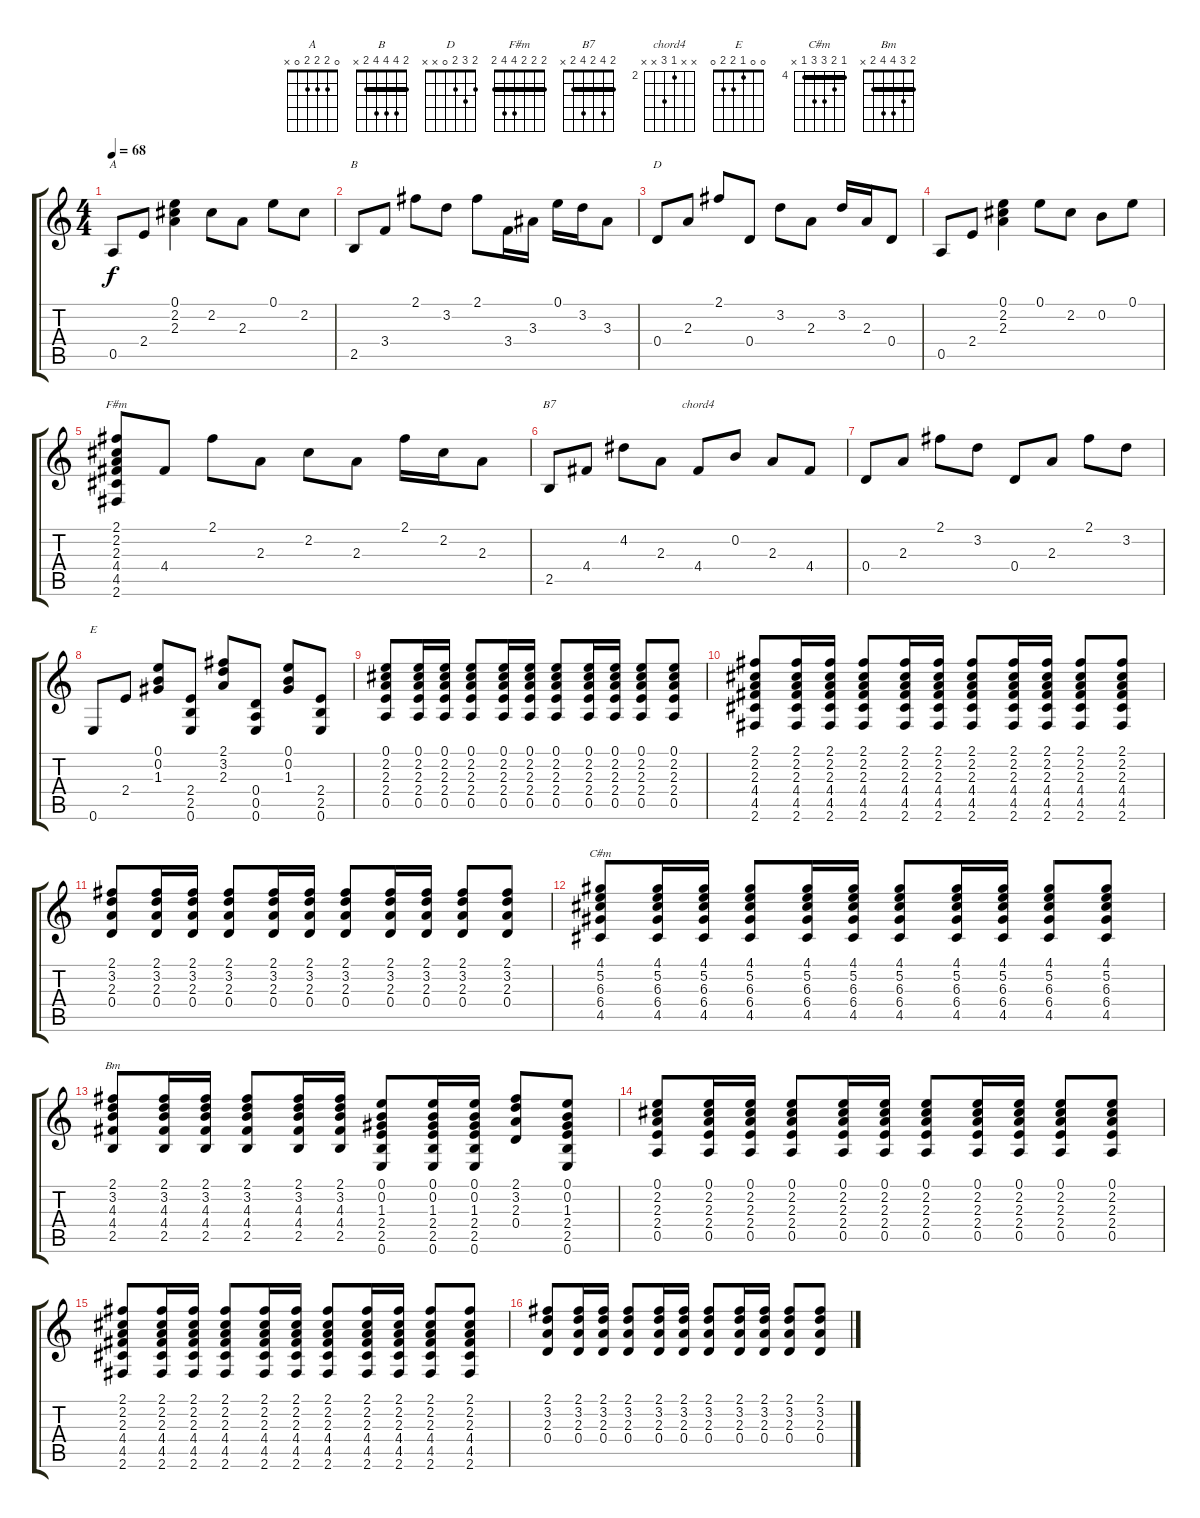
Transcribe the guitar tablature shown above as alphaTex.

\track "" {instrument acousticguitarsteel}
\staff {score tabs}
\tuning (E4 B3 G3 D3 A2 E2) {hide}
\chord ("A" 0 2 2 2 0 x)
\chord ("B" 2 4 4 4 2 x) {barre 2}
\chord ("D" 2 3 2 0 x x)
\chord ("F#m" 2 2 2 4 4 2) {barre 2}
\chord ("B7" 2 4 2 4 2 x) {barre 2}
\chord ("chord4" x x 2 4 x x) {firstfret 2}
\chord ("E" 0 0 1 2 2 0)
\chord ("C#m" 4 5 6 6 4 x) {firstfret 4 barre 4}
\chord ("Bm" 2 3 4 4 2 x) {barre 2}
\ts (4 4)
\tempo 68
\clef g2
\ks c
0.5.8{ch "A" dy f} 2.4.8 (0.1 2.2 2.3).4 2.2.8 2.3.8 0.1.8 2.2.8 |
2.5.8{ch "B"} 3.4.8 2.1.8 3.2.8 2.1.8 3.4.16 3.3.16 0.1.16 3.2.16 3.3.8 |
0.4.8{ch "D"} 2.3.8 2.1.8 0.4.8 3.2.8 2.3.8 3.2.16 2.3.16 0.4.8 |
0.5.8 2.4.8 (0.1 2.2 2.3).4 0.1.8 2.2.8 0.2.8 0.1.8 |
(2.1 2.2 2.3 4.4 4.5 2.6).8{ch "F#m"} 4.4.8 2.1.8 2.3.8 2.2.8 2.3.8 2.1.16 2.2.16 2.3.8 |
2.5.8{ch "B7"} 4.4.8 4.2.8 2.3.8 4.4.8{ch "chord4"} 0.2.8 2.3.8 4.4.8 |
0.4.8 2.3.8 2.1.8 3.2.8 0.4.8 2.3.8 2.1.8 3.2.8 |
0.6.8{ch "E"} 2.4.8 (0.1 0.2 1.3).8 (2.4 2.5 0.6).8 (2.1 3.2 2.3).8 (0.4 0.5 0.6).8 (0.1 0.2 1.3).8 (2.4 2.5 0.6).8 |
(0.1 2.2 2.3 2.4 0.5).8 (0.1 2.2 2.3 2.4 0.5).16 (0.1 2.2 2.3 2.4 0.5).16 (0.1 2.2 2.3 2.4 0.5).8 (0.1 2.2 2.3 2.4 0.5).16 (0.1 2.2 2.3 2.4 0.5).16 (0.1 2.2 2.3 2.4 0.5).8 (0.1 2.2 2.3 2.4 0.5).16 (0.1 2.2 2.3 2.4 0.5).16 (0.1 2.2 2.3 2.4 0.5).8 (0.1 2.2 2.3 2.4 0.5).8 |
(2.1 2.2 2.3 4.4 4.5 2.6).8 (2.1 2.2 2.3 4.4 4.5 2.6).16 (2.1 2.2 2.3 4.4 4.5 2.6).16 (2.1 2.2 2.3 4.4 4.5 2.6).8 (2.1 2.2 2.3 4.4 4.5 2.6).16 (2.1 2.2 2.3 4.4 4.5 2.6).16 (2.1 2.2 2.3 4.4 4.5 2.6).8 (2.1 2.2 2.3 4.4 4.5 2.6).16 (2.1 2.2 2.3 4.4 4.5 2.6).16 (2.1 2.2 2.3 4.4 4.5 2.6).8 (2.1 2.2 2.3 4.4 4.5 2.6).8 |
(2.1 3.2 2.3 0.4).8 (2.1 3.2 2.3 0.4).16 (2.1 3.2 2.3 0.4).16 (2.1 3.2 2.3 0.4).8 (2.1 3.2 2.3 0.4).16 (2.1 3.2 2.3 0.4).16 (2.1 3.2 2.3 0.4).8 (2.1 3.2 2.3 0.4).16 (2.1 3.2 2.3 0.4).16 (2.1 3.2 2.3 0.4).8 (2.1 3.2 2.3 0.4).8 |
(4.1 5.2 6.3 6.4 4.5).8{ch "C#m"} (4.1 5.2 6.3 6.4 4.5).16 (4.1 5.2 6.3 6.4 4.5).16 (4.1 5.2 6.3 6.4 4.5).8 (4.1 5.2 6.3 6.4 4.5).16 (4.1 5.2 6.3 6.4 4.5).16 (4.1 5.2 6.3 6.4 4.5).8 (4.1 5.2 6.3 6.4 4.5).16 (4.1 5.2 6.3 6.4 4.5).16 (4.1 5.2 6.3 6.4 4.5).8 (4.1 5.2 6.3 6.4 4.5).8 |
(2.1 3.2 4.3 4.4 2.5).8{ch "Bm"} (2.1 3.2 4.3 4.4 2.5).16 (2.1 3.2 4.3 4.4 2.5).16 (2.1 3.2 4.3 4.4 2.5).8 (2.1 3.2 4.3 4.4 2.5).16 (2.1 3.2 4.3 4.4 2.5).16 (0.1 0.2 1.3 2.4 2.5 0.6).8 (0.1 0.2 1.3 2.4 2.5 0.6).16 (0.1 0.2 1.3 2.4 2.5 0.6).16 (2.1 3.2 2.3 0.4).8 (0.1 0.2 1.3 2.4 2.5 0.6).8 |
(0.1 2.2 2.3 2.4 0.5).8 (0.1 2.2 2.3 2.4 0.5).16 (0.1 2.2 2.3 2.4 0.5).16 (0.1 2.2 2.3 2.4 0.5).8 (0.1 2.2 2.3 2.4 0.5).16 (0.1 2.2 2.3 2.4 0.5).16 (0.1 2.2 2.3 2.4 0.5).8 (0.1 2.2 2.3 2.4 0.5).16 (0.1 2.2 2.3 2.4 0.5).16 (0.1 2.2 2.3 2.4 0.5).8 (0.1 2.2 2.3 2.4 0.5).8 |
(2.1 2.2 2.3 4.4 4.5 2.6).8 (2.1 2.2 2.3 4.4 4.5 2.6).16 (2.1 2.2 2.3 4.4 4.5 2.6).16 (2.1 2.2 2.3 4.4 4.5 2.6).8 (2.1 2.2 2.3 4.4 4.5 2.6).16 (2.1 2.2 2.3 4.4 4.5 2.6).16 (2.1 2.2 2.3 4.4 4.5 2.6).8 (2.1 2.2 2.3 4.4 4.5 2.6).16 (2.1 2.2 2.3 4.4 4.5 2.6).16 (2.1 2.2 2.3 4.4 4.5 2.6).8 (2.1 2.2 2.3 4.4 4.5 2.6).8 |
(2.1 3.2 2.3 0.4).8 (2.1 3.2 2.3 0.4).16 (2.1 3.2 2.3 0.4).16 (2.1 3.2 2.3 0.4).8 (2.1 3.2 2.3 0.4).16 (2.1 3.2 2.3 0.4).16 (2.1 3.2 2.3 0.4).8 (2.1 3.2 2.3 0.4).16 (2.1 3.2 2.3 0.4).16 (2.1 3.2 2.3 0.4).8 (2.1 3.2 2.3 0.4).8
